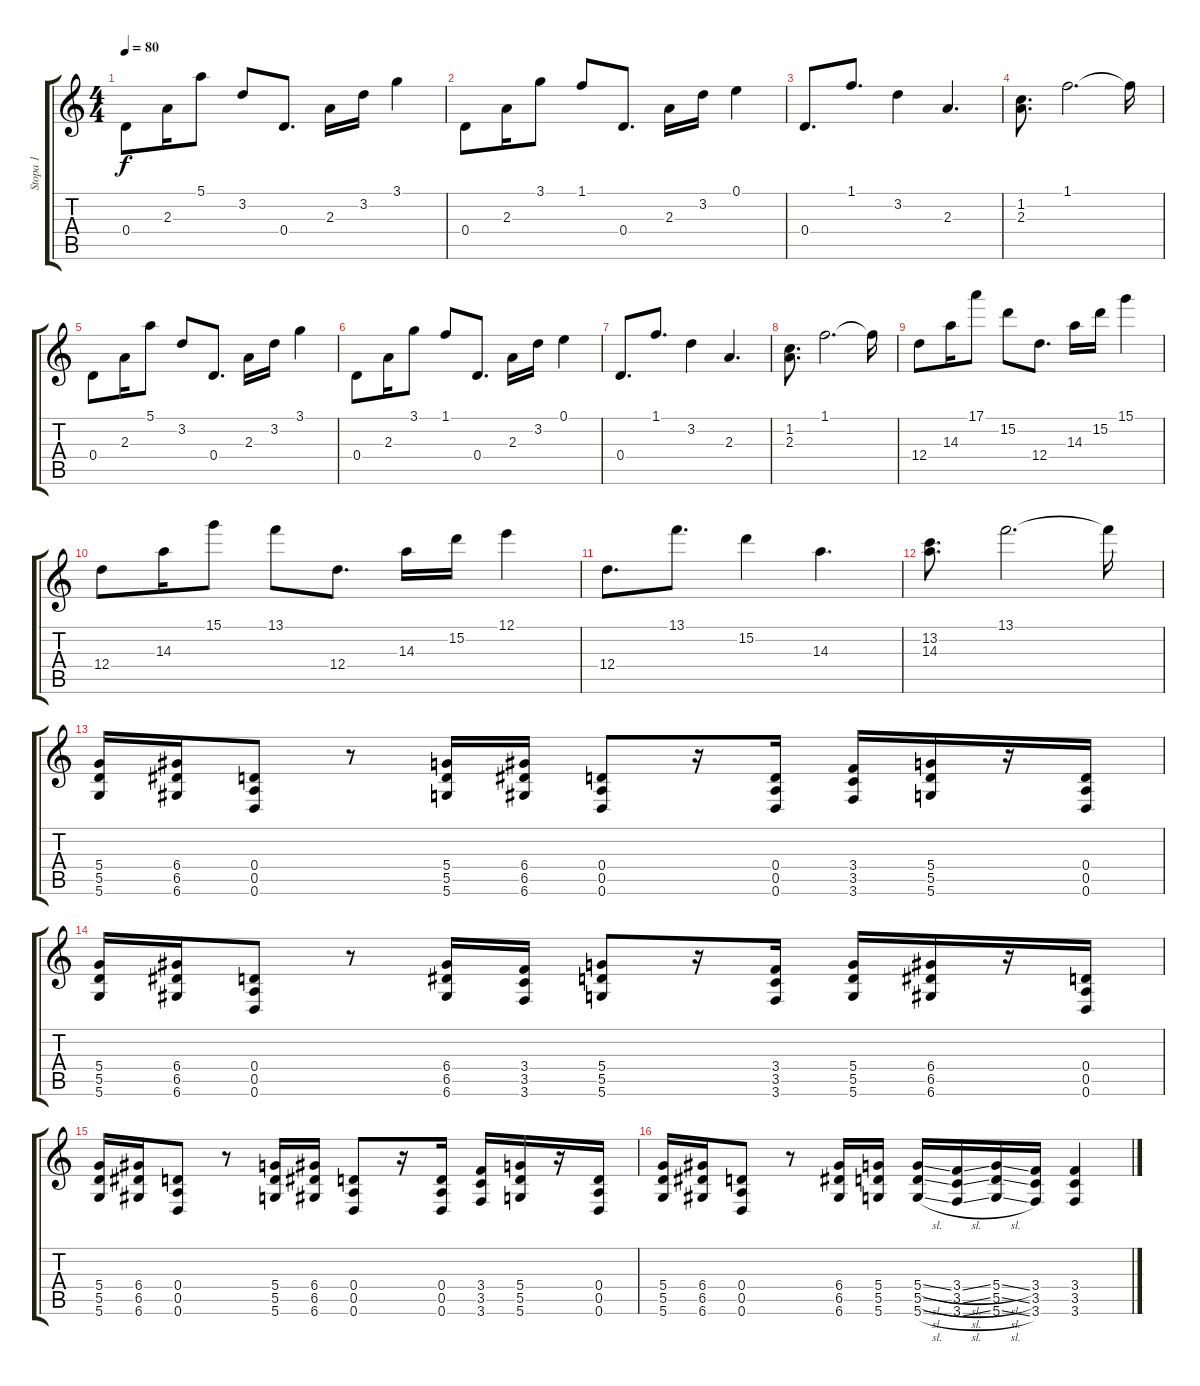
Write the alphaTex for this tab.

\track ("Stopa 1" "Stopa 1") {instrument distortionguitar}
\staff {score tabs}
\tuning (E4 B3 G3 D3 A2 D2) {hide}
\ts (4 4)
\tempo 80
\clef g2
\ks c
0.4.8{dy f instrument electricguitarclean} 2.3.16 5.1.8 3.2.8 0.4.8{d} 2.3.16 3.2.16 3.1.4 |
0.4.8 2.3.16 3.1.8 1.1.8 0.4.8{d} 2.3.16 3.2.16 0.1.4 |
0.4.8{d} 1.1.8{d} 3.2.4 2.3.4{d} |
(1.2 2.3).8{d} 1.1.2{d} 1.1{t}.16 |
0.4.8 2.3.16 5.1.8 3.2.8 0.4.8{d} 2.3.16 3.2.16 3.1.4 |
0.4.8 2.3.16 3.1.8 1.1.8 0.4.8{d} 2.3.16 3.2.16 0.1.4 |
0.4.8{d} 1.1.8{d} 3.2.4 2.3.4{d} |
(1.2 2.3).8{d} 1.1.2{d} 1.1{t}.16 |
12.4.8 14.3.16 17.1.8 15.2.8 12.4.8{d} 14.3.16 15.2.16 15.1.4 |
12.4.8 14.3.16 15.1.8 13.1.8 12.4.8{d} 14.3.16 15.2.16 12.1.4 |
12.4.8{d} 13.1.8{d} 15.2.4 14.3.4{d} |
(13.2 14.3).8{d} 13.1.2{d} 13.1{t}.16 |
(5.4 5.5 5.6).16{instrument distortionguitar} (6.4 6.5 6.6).16 (0.4 0.5 0.6).8 r.8 (5.4 5.5 5.6).16 (6.4 6.5 6.6).16 (0.4 0.5 0.6).8 r.16 (0.4 0.5 0.6).16 (3.4 3.5 3.6).16 (5.4 5.5 5.6).16 r.16 (0.4 0.5 0.6).16 |
(5.4 5.5 5.6).16 (6.4 6.5 6.6).16 (0.4 0.5 0.6).8 r.8 (6.4 6.5 6.6).16 (3.4 3.5 3.6).16 (5.4 5.5 5.6).8 r.16 (3.4 3.5 3.6).16 (5.4 5.5 5.6).16 (6.4 6.5 6.6).16 r.16 (0.4 0.5 0.6).16 |
(5.4 5.5 5.6).16 (6.4 6.5 6.6).16 (0.4 0.5 0.6).8 r.8 (5.4 5.5 5.6).16 (6.4 6.5 6.6).16 (0.4 0.5 0.6).8 r.16 (0.4 0.5 0.6).16 (3.4 3.5 3.6).16 (5.4 5.5 5.6).16 r.16 (0.4 0.5 0.6).16 |
(5.4 5.5 5.6).16 (6.4 6.5 6.6).16 (0.4 0.5 0.6).8 r.8 (6.4 6.5 6.6).16 (5.4 5.5 5.6).16 (5.4{sl} 5.5{sl} 5.6{sl}).16 (3.4{sl} 3.5{sl} 3.6{sl}).16 (5.4{sl} 5.5{sl} 5.6{sl}).16 (3.4 3.5 3.6).16 (3.4 3.5 3.6).4
